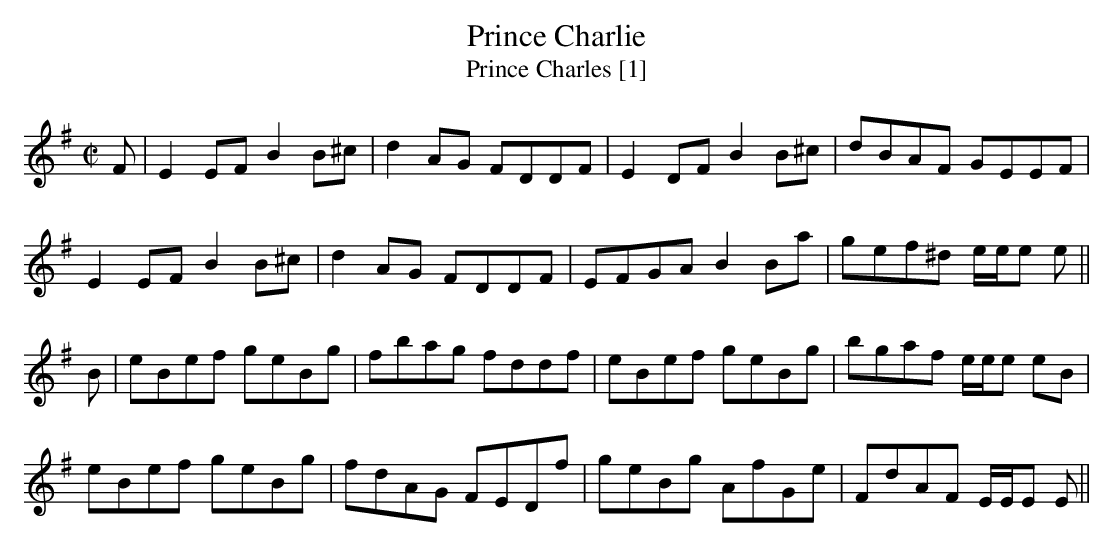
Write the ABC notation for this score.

X:1
T:Prince Charlie
T:Prince Charles [1]
M:C|
L:1/8
K:Emin
F|E2 EF B2 B^c|d2 AG FDDF|E2 DF B2 B^c|dBAF GEEF|
E2 EF B2 B^c|d2 AG FDDF|EFGA B2 Ba|gef^d e/e/e e||
B|eBef geBg|fbag fddf|eBef geBg|bgaf e/e/e eB|
eBef geBg|fdAG FEDf|geBg AfGe|FdAF E/E/E E||
